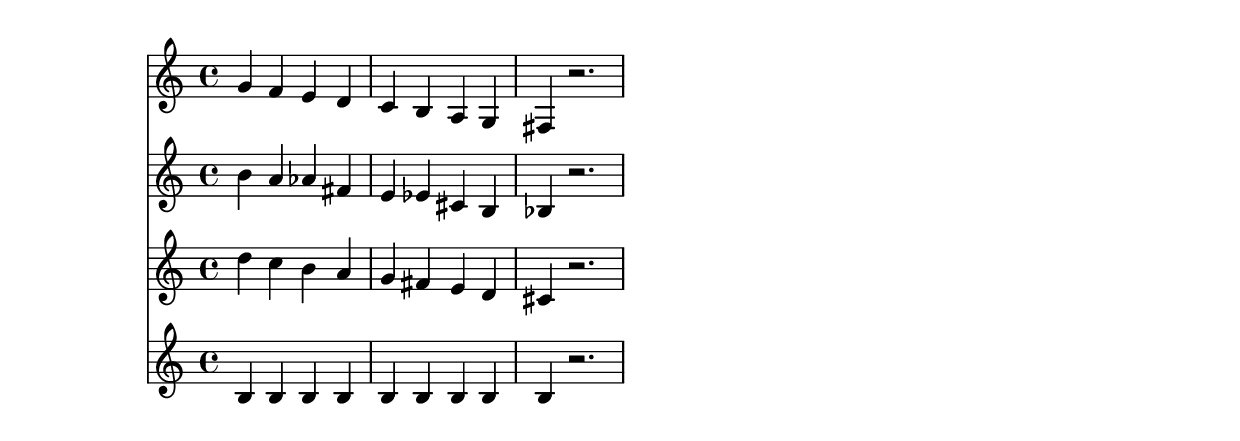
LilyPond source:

% 2017-09-17 15:13

\version "2.19.54"
\language "english"

\header {}

\layout {}

\paper {}

\score {
    <<
        {
            {
                g'4
                f'4
                e'4
                d'4
                c'4
                b4
                a4
                g4
                fs4
                r2.
            }
        }
        {
            {
                b'4
                a'4
                af'4
                fs'4
                e'4
                ef'4
                cs'4
                b4
                bf4
                r2.
            }
        }
        {
            {
                d''4
                c''4
                b'4
                a'4
                g'4
                fs'4
                e'4
                d'4
                cs'4
                r2.
            }
        }
        {
            {
                b4
                b4
                b4
                b4
                b4
                b4
                b4
                b4
                b4
                r2.
            }
        }
    >>
}